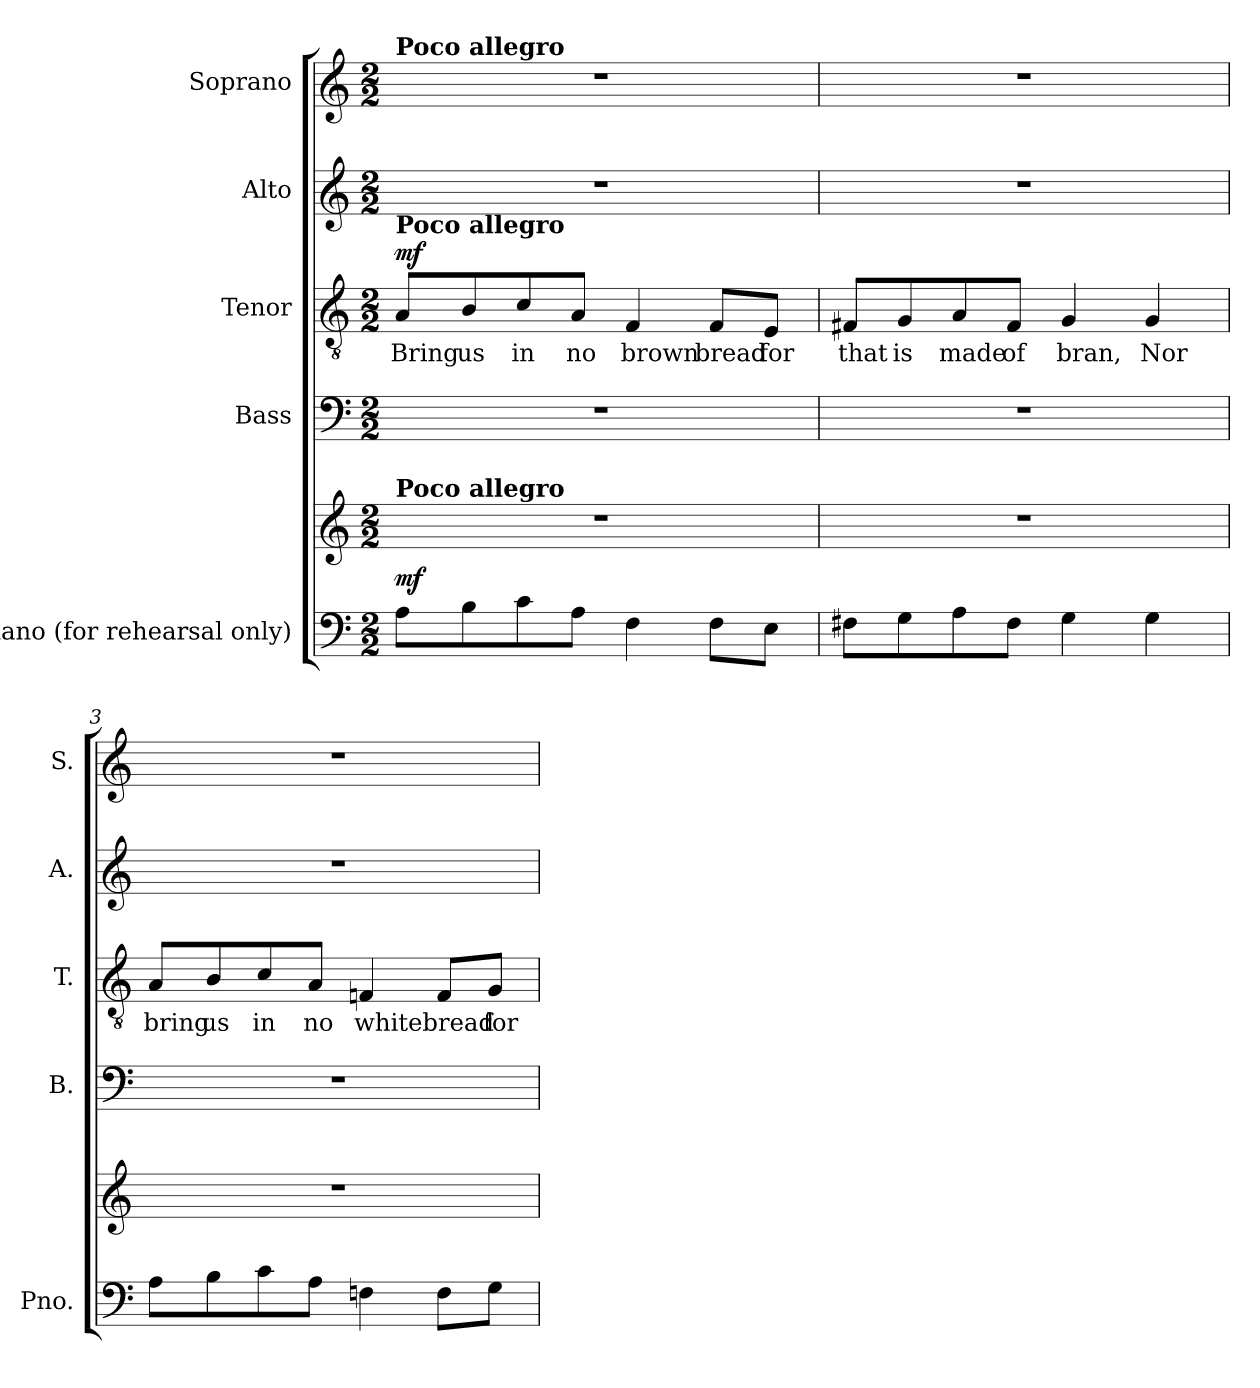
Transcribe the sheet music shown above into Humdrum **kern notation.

**kern	**kern	**dynam	**kern	**kern	**text	**dynam	**kern	**kern
*part5	*part5	*part5	*part4	*part3	*part3	*part3	*part2	*part1
*staff6	*staff5	*staff5/6	*staff4	*staff3	*staff3	*staff3	*staff2	*staff1
*I"Piano (for  rehearsal  only)	*	*	*I"Bass	*I"Tenor	*	*	*I"Alto	*I"Soprano
*I'Pno.	*	*	*I'B.	*I'T.	*	*	*I'A.	*I'S.
!!LO:PB:g=z
*clefF4	*clefG2	*	*clefF4	*clefGv2	*	*	*clefG2	*clefG2
*	*	*	*	*ITrd7c12	*	*	*	*
*k[]	*k[]	*	*k[]	*k[]	*	*	*k[]	*k[]
*C:	*C:	*	*C:	*C:	*	*	*C:	*C:
*M2/2	*M2/2	*	*M2/2	*M2/2	*	*	*M2/2	*M2/2
*MM120	*MM120	*	*MM120	*MM120	*	*	*MM120	*MM120
=1	=1	=1	=1	=1	=1	=1	=1	=1
!	!	!	!	!	!	!	!	!LO:TX:a:B:t=Poco allegro
!	!	!	!	!LO:TX:a:B:t=Poco allegro	!	!	!	!
!	!LO:TX:a:B:t=Poco allegro	!	!	!	!	!	!	!
!	!	!	!	!	!LO:LY:b:color=#000000	!	!	!
8Ai\L	1r	mf	1r	8AAi/L	Bring	mf	1r	1r
!	!	!	!	!	!LO:LY:b:color=#000000	!	!	!
8Bi\	.	.	.	8BBi/	us	.	.	.
!	!	!	!	!	!LO:LY:b:color=#000000	!	!	!
8ci\	.	.	.	8Ci/	in	.	.	.
!	!	!	!	!	!LO:LY:b:color=#000000	!	!	!
8Ai\J	.	.	.	8AAi/J	no	.	.	.
!	!	!	!	!	!LO:LY:b:color=#000000	!	!	!
4Fi\	.	.	.	4FFi/	brown	.	.	.
!	!	!	!	!	!LO:LY:b:color=#000000	!	!	!
8Fi\L	.	.	.	8FFi/L	bread	.	.	.
!	!	!	!	!	!LO:LY:b:color=#000000	!	!	!
8Ei\J	.	.	.	8EEi/J	for	.	.	.
=2	=2	=2	=2	=2	=2	=2	=2	=2
!	!	!	!	!	!LO:LY:b:color=#000000	!	!	!
8F#Xi\L	1r	.	1r	8FF#Xi/L	that	.	1r	1r
!	!	!	!	!	!LO:LY:b:color=#000000	!	!	!
8Gi\	.	.	.	8GGi/	is	.	.	.
!	!	!	!	!	!LO:LY:b:color=#000000	!	!	!
8Ai\	.	.	.	8AAi/	made	.	.	.
!	!	!	!	!	!LO:LY:b:color=#000000	!	!	!
8F#i\J	.	.	.	8FF#i/J	of	.	.	.
!	!	!	!	!	!LO:LY:b:color=#000000	!	!	!
4Gi\	.	.	.	4GGi/	bran,	.	.	.
!	!	!	!	!	!LO:LY:b:color=#000000	!	!	!
4Gi\	.	.	.	4GGi/	Nor	.	.	.
=3	=3	=3	=3	=3	=3	=3	=3	=3
!	!	!	!	!	!LO:LY:b:color=#000000	!	!	!
8Ai\L	1r	.	1r	8AAi/L	bring	.	1r	1r
!	!	!	!	!	!LO:LY:b:color=#000000	!	!	!
8Bi\	.	.	.	8BBi/	us	.	.	.
!	!	!	!	!	!LO:LY:b:color=#000000	!	!	!
8ci\	.	.	.	8Ci/	in	.	.	.
!	!	!	!	!	!LO:LY:b:color=#000000	!	!	!
8Ai\J	.	.	.	8AAi/J	no	.	.	.
!	!	!	!	!	!LO:LY:b:color=#000000	!	!	!
4Fni\	.	.	.	4FFni/	white	.	.	.
!	!	!	!	!	!LO:LY:b:color=#000000	!	!	!
8Fi\L	.	.	.	8FFi/L	bread	.	.	.
!	!	!	!	!	!LO:LY:b:color=#000000	!	!	!
8Gi\J	.	.	.	8GGi/J	for	.	.	.
=	=	=	=	=	=	=	=	=
*-	*-	*-	*-	*-	*-	*-	*-	*-
